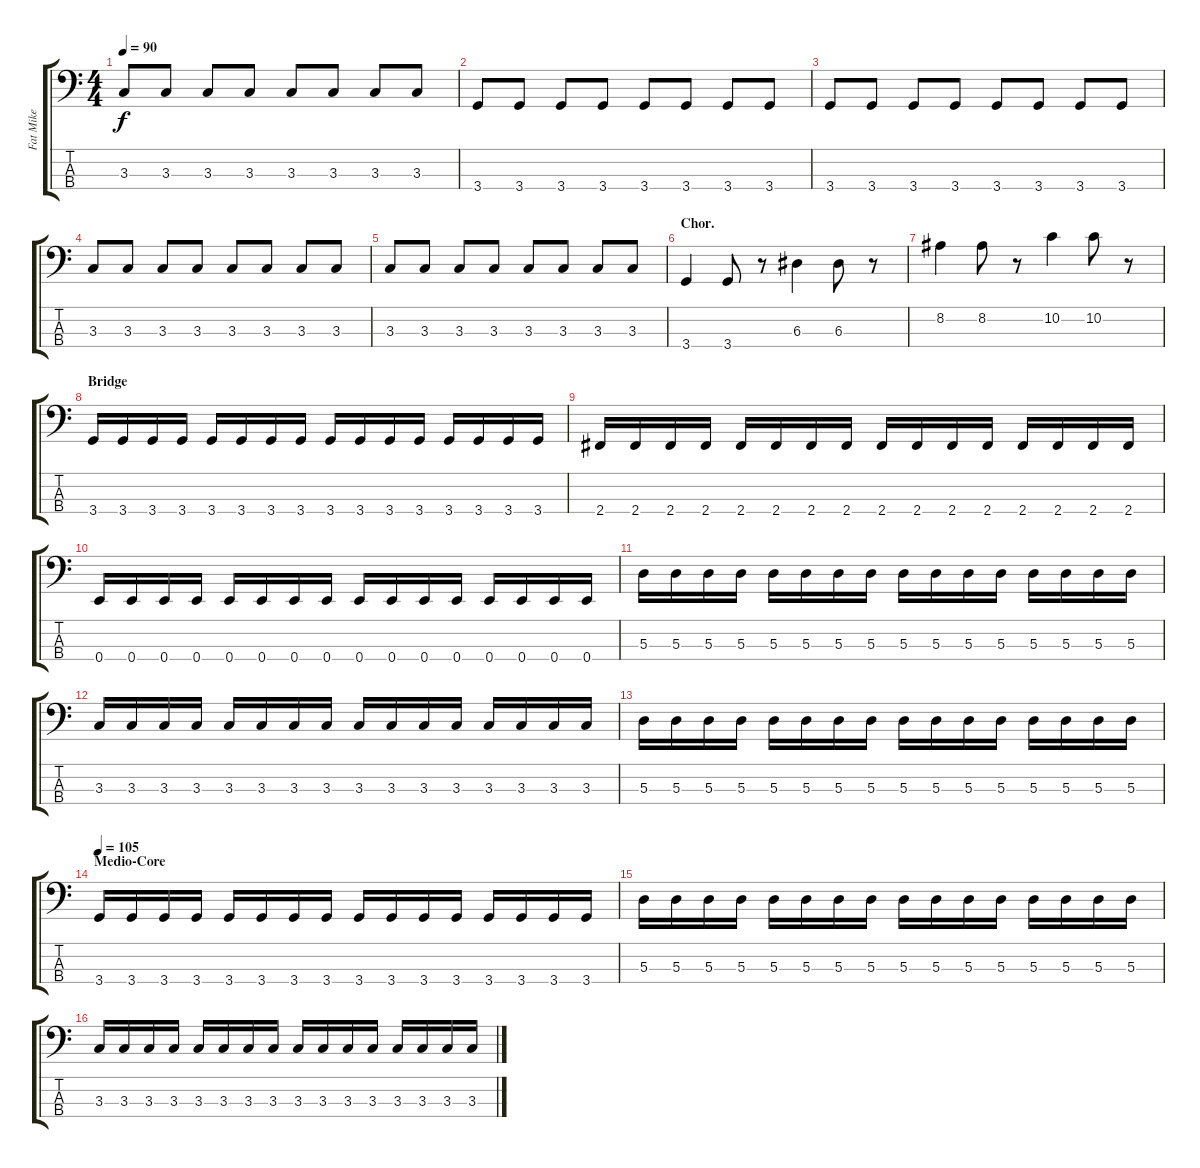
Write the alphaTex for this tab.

\track ("Fat Mike" "Fat Mike") {instrument electricbasspick}
\staff {score tabs}
\tuning (G2 D2 A1 E1) {hide}
\ts (4 4)
\tempo 90
\clef f4
\ks c
3.3.8{dy f} 3.3.8 3.3.8 3.3.8 3.3.8 3.3.8 3.3.8 3.3.8 |
3.4.8 3.4.8 3.4.8 3.4.8 3.4.8 3.4.8 3.4.8 3.4.8 |
3.4.8 3.4.8 3.4.8 3.4.8 3.4.8 3.4.8 3.4.8 3.4.8 |
3.3.8 3.3.8 3.3.8 3.3.8 3.3.8 3.3.8 3.3.8 3.3.8 |
3.3.8 3.3.8 3.3.8 3.3.8 3.3.8 3.3.8 3.3.8 3.3.8 |
\section ("" "Chor.")
3.4.4{instrument electricbasspick} 3.4.8 r.8 6.3.4 6.3.8 r.8 |
8.2.4 8.2.8 r.8 10.2.4 10.2.8 r.8 |
\section ("" "Bridge")
3.4.16{volume 12 balance 8} 3.4.16 3.4.16 3.4.16 3.4.16 3.4.16 3.4.16 3.4.16 3.4.16 3.4.16 3.4.16 3.4.16 3.4.16 3.4.16 3.4.16 3.4.16 |
2.4.16 2.4.16 2.4.16 2.4.16 2.4.16 2.4.16 2.4.16 2.4.16 2.4.16 2.4.16 2.4.16 2.4.16 2.4.16 2.4.16 2.4.16 2.4.16 |
0.4.16 0.4.16 0.4.16 0.4.16 0.4.16 0.4.16 0.4.16 0.4.16 0.4.16 0.4.16 0.4.16 0.4.16 0.4.16 0.4.16 0.4.16 0.4.16 |
5.3.16 5.3.16 5.3.16 5.3.16 5.3.16 5.3.16 5.3.16 5.3.16 5.3.16 5.3.16 5.3.16 5.3.16 5.3.16 5.3.16 5.3.16 5.3.16 |
3.3.16 3.3.16 3.3.16 3.3.16 3.3.16 3.3.16 3.3.16 3.3.16 3.3.16 3.3.16 3.3.16 3.3.16 3.3.16 3.3.16 3.3.16 3.3.16 |
5.3.16 5.3.16 5.3.16 5.3.16 5.3.16 5.3.16 5.3.16 5.3.16 5.3.16 5.3.16 5.3.16 5.3.16 5.3.16 5.3.16 5.3.16 5.3.16 |
\section ("" "Medio-Core")
\tempo 105
3.4.16{volume 16 balance 4} 3.4.16 3.4.16 3.4.16 3.4.16 3.4.16 3.4.16 3.4.16 3.4.16 3.4.16 3.4.16 3.4.16 3.4.16 3.4.16 3.4.16 3.4.16 |
5.3.16 5.3.16 5.3.16 5.3.16 5.3.16 5.3.16 5.3.16 5.3.16 5.3.16 5.3.16 5.3.16 5.3.16 5.3.16 5.3.16 5.3.16 5.3.16 |
3.3.16 3.3.16 3.3.16 3.3.16 3.3.16 3.3.16 3.3.16 3.3.16 3.3.16 3.3.16 3.3.16 3.3.16 3.3.16 3.3.16 3.3.16 3.3.16
